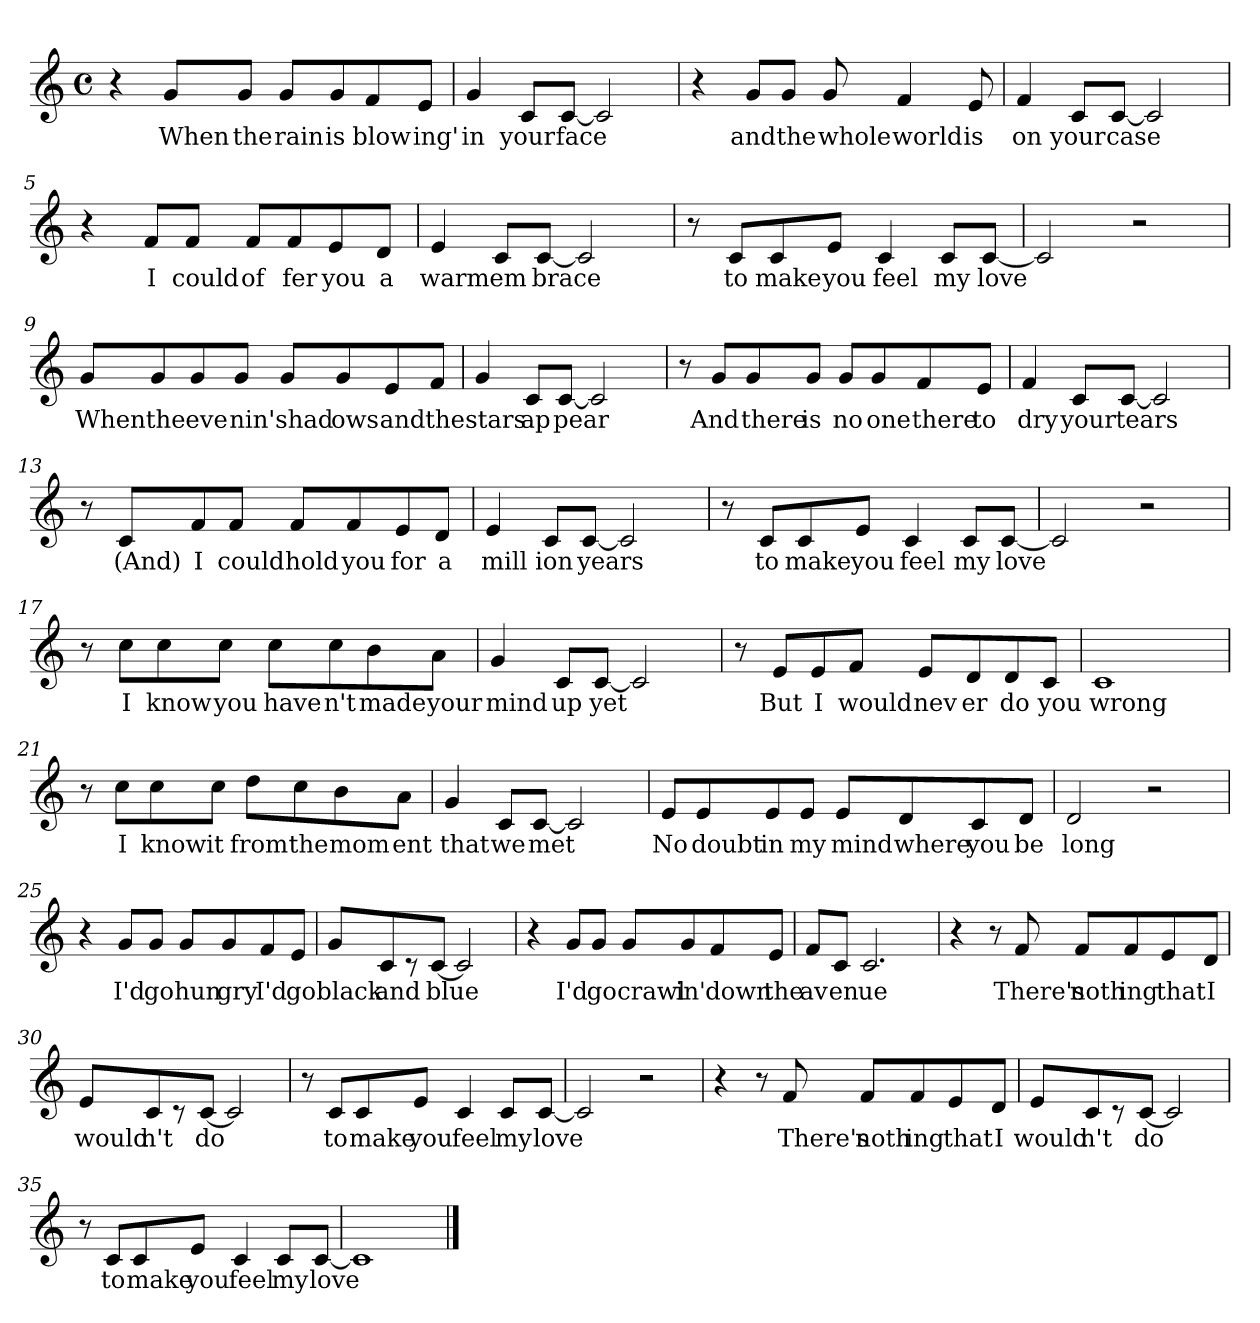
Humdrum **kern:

**kern	**text
*part1	*part1
*staff1	*staff1
*clefG2	*
*k[]	*
*C:	*
*M4/4	*
*met(c)	*
=1	=1
4r	.
8g/L	When
8g/J	the
8g/L	rain
8g/	is
8f/	blow
8e/J	ing'
=2	=2
4g/	in
8c/L	your
[8c/J	face
2c/]	.
=3	=3
4r	.
8g/L	and
8g/J	the
8g/	whole
4f/	world
8e/	is
!!LO:LB:g=z
=4	=4
4f/	on
8c/L	your
[8c/J	case
2c/]	.
=5	=5
4r	.
8f/L	I
8f/J	could
8f/L	of
8f/	fer
8e/	you
8d/J	a
=6	=6
4e/	warm
8c/L	em
[8c/J	brace
2c/]	.
=7	=7
8r	.
8c/L	to
8c/	make
8e/J	you
4c/	feel
8c/L	my
[8c/J	love
!!LO:LB:g=z
=8	=8
2c/]	.
2r	.
=9	=9
8g/L	When
8g/	the
8g/	eve
8g/J	nin'
8g/L	shad
8g/	ows
8e/	and
8f/J	the
=10	=10
4g/	stars
8c/L	ap
[8c/J	pear
2c/]	.
=11	=11
8r	.
8g/L	And
8g/	there
8g/J	is
8g/L	no
8g/	one
8f/	there
8e/J	to
!!LO:LB:g=z
=12	=12
4f/	dry
8c/L	your
[8c/J	tears
2c/]	.
=13	=13
8r	.
8c/L	(And)
8f/	I
8f/J	could
8f/L	hold
8f/	you
8e/	for
8d/J	a
=14	=14
4e/	mill
8c/L	ion
[8c/J	years
2c/]	.
=15	=15
8r	.
8c/L	to
8c/	make
8e/J	you
4c/	feel
8c/L	my
[8c/J	love
=16	=16
2c/]	.
2r	.
!!LO:LB:g=z
=17	=17
8r	.
8cc\L	I
8cc\	know
8cc\J	you
8cc\L	have
8cc\	n't
8b\	made
8a\J	your
=18	=18
4g/	mind
8c/L	up
[8c/J	yet
2c/]	.
=19	=19
8r	.
8e/L	But
8e/	I
8f/J	would
8e/L	nev
8d/	er
8d/	do
8c/J	you
=20	=20
1c	wrong
!!LO:LB:g=z
=21	=21
8r	.
8cc\L	I
8cc\	know
8cc\J	it
8dd\L	from
8cc\	the
8b\	mom
8a\J	ent
=22	=22
4g/	that
8c/L	we
[8c/J	met
2c/]	.
=23	=23
8e/L	No
8e/	doubt
8e/	in
8e/J	my
8e/L	mind
8d/	where
8c/	you
8d/J	be
=24	=24
2d/	long
2r	.
!!LO:LB:g=z
=25	=25
4r	.
8g/L	I'd
8g/J	go
8g/L	hun
8g/	gry
8f/	I'd
8e/J	go
=26	=26
8g/L	black
8c/	and
8r	.
[8c/J	blue
2c/]	.
=27	=27
4r	.
8g/L	I'd
8g/J	go
8g/L	crawl
8g/	in'
8f/	down
8e/J	the
=28	=28
8f/L	av
8c/J	en
2.c/	ue
!!LO:LB:g=z
=29	=29
4r	.
8r	.
8f/	There's
8f/L	noth
8f/	ing
8e/	that
8d/J	I
=30	=30
8e/L	would
8c/	n't
8r	.
[8c/J	do
2c/]	.
=31	=31
8r	.
8c/L	to
8c/	make
8e/J	you
4c/	feel
8c/L	my
[8c/J	love
=32	=32
2c/]	.
2r	.
!!LO:LB:g=z
=33	=33
4r	.
8r	.
8f/	There's
8f/L	noth
8f/	ing
8e/	that
8d/J	I
=34	=34
8e/L	would
8c/	n't
8r	.
[8c/J	do
2c/]	.
=35	=35
8r	.
8c/L	to
8c/	make
8e/J	you
4c/	feel
8c/L	my
[8c/J	love
=36	=36
1c]	.
==	==
*-	*-
